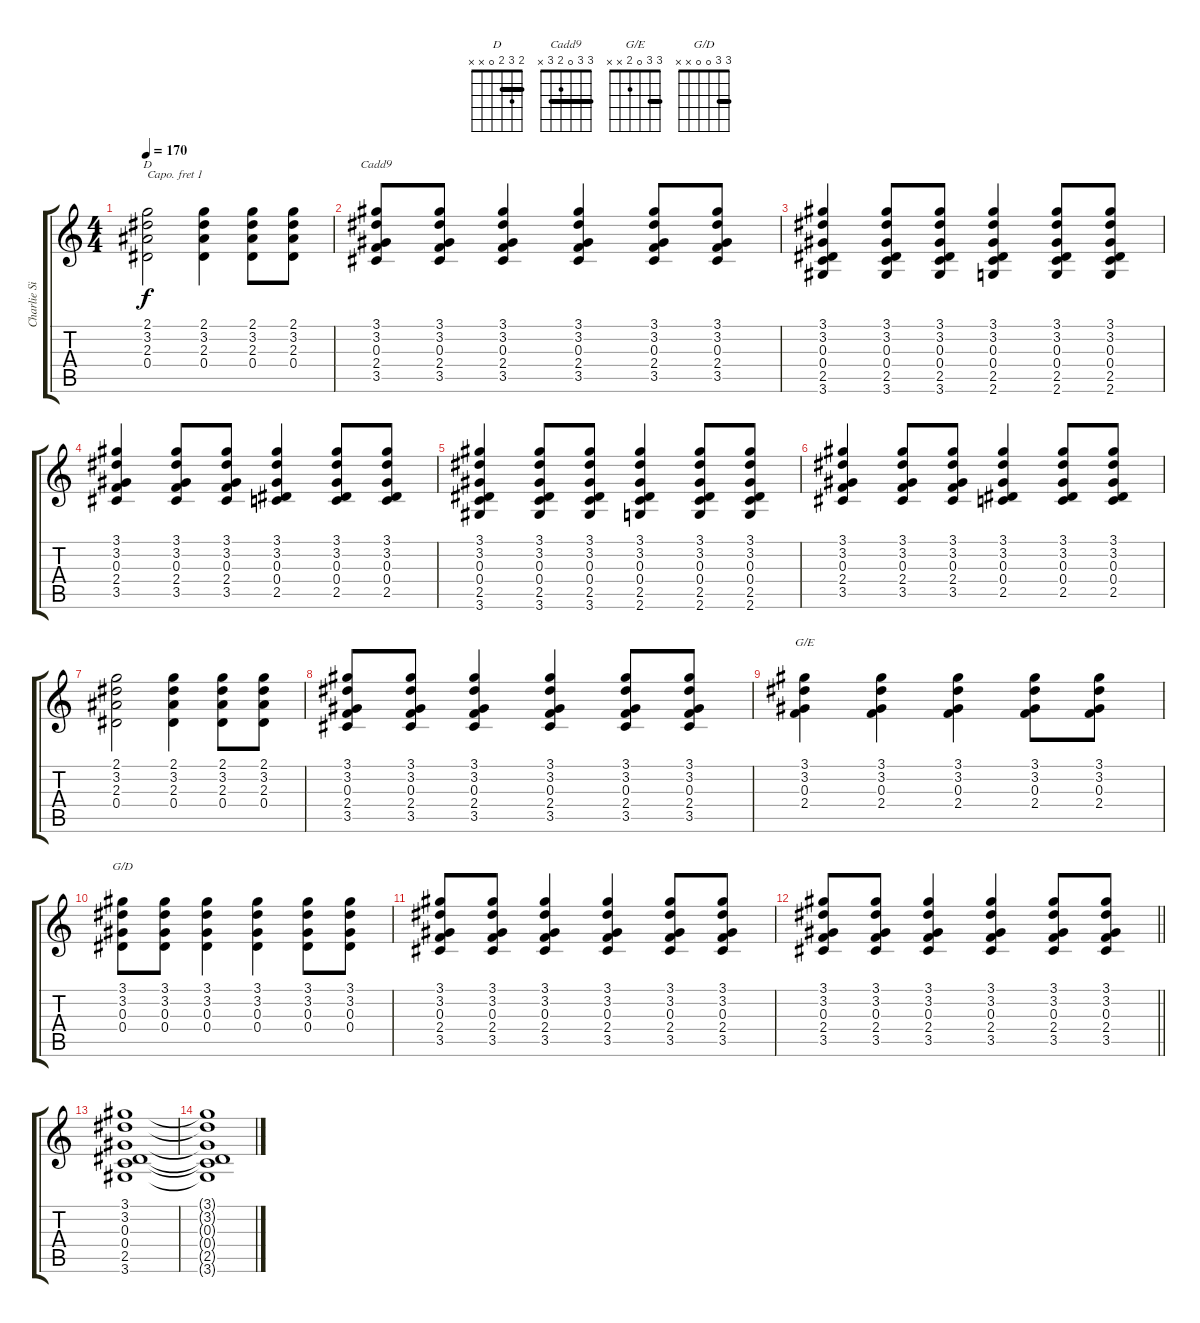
\track ("Charlie Simpson" "Charlie Si") {instrument overdrivenguitar}
\staff {score tabs}
\capo 1
\tuning (E4 B3 G3 D3 A2 E2) {hide}
\chord ("D" 2 3 2 0 x x) {barre 2}
\chord ("Cadd9" 3 3 0 2 3 x) {barre 3}
\chord ("G/E" 3 3 0 2 x x) {barre 3}
\chord ("G/D" 3 3 0 0 x x) {barre 3}
\ts (4 4)
\tempo 170
\clef g2
\ks c
(2.1 3.2 2.3 0.4).2{ch "D" dy f} (2.1 3.2 2.3 0.4).4 (2.1 3.2 2.3 0.4).8 (2.1 3.2 2.3 0.4).8 |
(3.1 3.2 0.3 2.4 3.5).8{ch "Cadd9"} (3.1 3.2 0.3 2.4 3.5).8 (3.1 3.2 0.3 2.4 3.5).4 (3.1 3.2 0.3 2.4 3.5).4 (3.1 3.2 0.3 2.4 3.5).8 (3.1 3.2 0.3 2.4 3.5).8 |
(3.1 3.2 0.3 0.4 2.5 3.6).4 (3.1 3.2 0.3 0.4 2.5 3.6).8 (3.1 3.2 0.3 0.4 2.5 3.6).8 (3.1 3.2 0.3 0.4 2.5 2.6).4 (3.1 3.2 0.3 0.4 2.5 2.6).8 (3.1 3.2 0.3 0.4 2.5 2.6).8 |
(3.1 3.2 0.3 2.4 3.5).4 (3.1 3.2 0.3 2.4 3.5).8 (3.1 3.2 0.3 2.4 3.5).8 (3.1 3.2 0.3 0.4 2.5).4 (3.1 3.2 0.3 0.4 2.5).8 (3.1 3.2 0.3 0.4 2.5).8 |
(3.1 3.2 0.3 0.4 2.5 3.6).4 (3.1 3.2 0.3 0.4 2.5 3.6).8 (3.1 3.2 0.3 0.4 2.5 3.6).8 (3.1 3.2 0.3 0.4 2.5 2.6).4 (3.1 3.2 0.3 0.4 2.5 2.6).8 (3.1 3.2 0.3 0.4 2.5 2.6).8 |
(3.1 3.2 0.3 2.4 3.5).4 (3.1 3.2 0.3 2.4 3.5).8 (3.1 3.2 0.3 2.4 3.5).8 (3.1 3.2 0.3 0.4 2.5).4 (3.1 3.2 0.3 0.4 2.5).8 (3.1 3.2 0.3 0.4 2.5).8 |
(2.1 3.2 2.3 0.4).2 (2.1 3.2 2.3 0.4).4 (2.1 3.2 2.3 0.4).8 (2.1 3.2 2.3 0.4).8 |
(3.1 3.2 0.3 2.4 3.5).8 (3.1 3.2 0.3 2.4 3.5).8 (3.1 3.2 0.3 2.4 3.5).4 (3.1 3.2 0.3 2.4 3.5).4 (3.1 3.2 0.3 2.4 3.5).8 (3.1 3.2 0.3 2.4 3.5).8 |
(3.1 3.2 0.3 2.4).4{ch "G/E"} (3.1 3.2 0.3 2.4).4 (3.1 3.2 0.3 2.4).4 (3.1 3.2 0.3 2.4).8 (3.1 3.2 0.3 2.4).8 |
(3.1 3.2 0.3 0.4).8{ch "G/D"} (3.1 3.2 0.3 0.4).8 (3.1 3.2 0.3 0.4).4 (3.1 3.2 0.3 0.4).4 (3.1 3.2 0.3 0.4).8 (3.1 3.2 0.3 0.4).8 |
(3.1 3.2 0.3 2.4 3.5).8 (3.1 3.2 0.3 2.4 3.5).8 (3.1 3.2 0.3 2.4 3.5).4 (3.1 3.2 0.3 2.4 3.5).4 (3.1 3.2 0.3 2.4 3.5).8 (3.1 3.2 0.3 2.4 3.5).8 |
\barLineRight lightlight
(3.1 3.2 0.3 2.4 3.5).8 (3.1 3.2 0.3 2.4 3.5).8 (3.1 3.2 0.3 2.4 3.5).4 (3.1 3.2 0.3 2.4 3.5).4 (3.1 3.2 0.3 2.4 3.5).8 (3.1 3.2 0.3 2.4 3.5).8 |
(3.1 3.2 0.3 0.4 2.5 3.6).1{volume 2} |
(3.1{t} 3.2{t} 0.3{t} 0.4{t} 2.5{t} 3.6{t}).1
